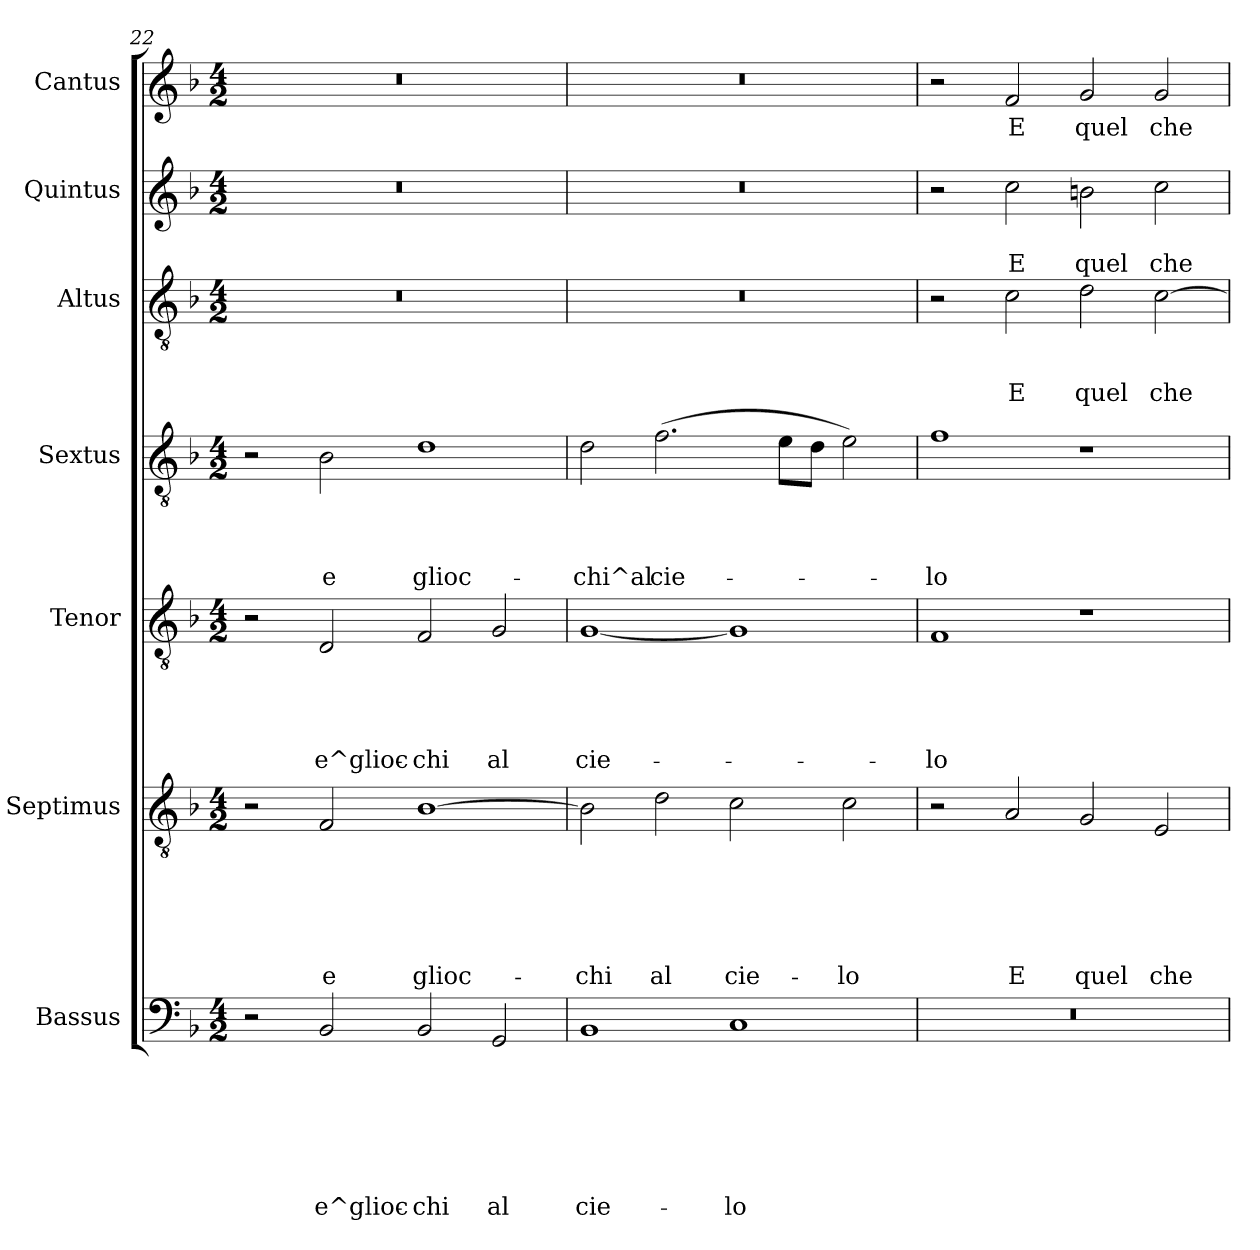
**kern	**text	**text	**text	**text	**text	**text	**text	**kern	**text	**text	**text	**text	**text	**text	**kern	**text	**text	**text	**text	**text	**kern	**text	**text	**text	**text	**kern	**text	**text	**text	**kern	**text	**text	**kern	**text
*part7	*part7	*part7	*part7	*part7	*part7	*part7	*part7	*part6	*part6	*part6	*part6	*part6	*part6	*part6	*part5	*part5	*part5	*part5	*part5	*part5	*part4	*part4	*part4	*part4	*part4	*part3	*part3	*part3	*part3	*part2	*part2	*part2	*part1	*part1
*staff7	*staff7	*staff7	*staff7	*staff7	*staff7	*staff7	*staff7	*staff6	*staff6	*staff6	*staff6	*staff6	*staff6	*staff6	*staff5	*staff5	*staff5	*staff5	*staff5	*staff5	*staff4	*staff4	*staff4	*staff4	*staff4	*staff3	*staff3	*staff3	*staff3	*staff2	*staff2	*staff2	*staff1	*staff1
*I"Bassus	*	*	*	*	*	*	*	*I"Septimus	*	*	*	*	*	*	*I"Tenor	*	*	*	*	*	*I"Sextus	*	*	*	*	*I"Altus	*	*	*	*I"Quintus	*	*	*I"Cantus	*
*clefF4	*	*	*	*	*	*	*	*clefGv2	*	*	*	*	*	*	*clefGv2	*	*	*	*	*	*clefGv2	*	*	*	*	*clefGv2	*	*	*	*clefG2	*	*	*clefG2	*
*k[b-]	*	*	*	*	*	*	*	*k[b-]	*	*	*	*	*	*	*k[b-]	*	*	*	*	*	*k[b-]	*	*	*	*	*k[b-]	*	*	*	*k[b-]	*	*	*k[b-]	*
*F:	*	*	*	*	*	*	*	*F:	*	*	*	*	*	*	*F:	*	*	*	*	*	*F:	*	*	*	*	*F:	*	*	*	*F:	*	*	*F:	*
*M4/2	*	*	*	*	*	*	*	*M4/2	*	*	*	*	*	*	*M4/2	*	*	*	*	*	*M4/2	*	*	*	*	*M4/2	*	*	*	*M4/2	*	*	*M4/2	*
=22	=22	=22	=22	=22	=22	=22	=22	=22	=22	=22	=22	=22	=22	=22	=22	=22	=22	=22	=22	=22	=22	=22	=22	=22	=22	=22	=22	=22	=22	=22	=22	=22	=22	=22
2r	.	.	.	.	.	.	.	2r	.	.	.	.	.	.	2r	.	.	.	.	.	2r	.	.	.	.	0r	.	.	.	0r	.	.	0r	.
!	!	!	!	!	!	!	!LO:LY:b	!	!	!	!	!	!	!LO:LY:b	!	!	!	!	!	!LO:LY:b	!	!	!	!	!LO:LY:b	!	!	!	!	!	!	!	!	!
2BB-/	.	.	.	.	.	.	e^glioc-	2F/	.	.	.	.	.	e	2D/	.	.	.	.	e^glioc-	2B-\	.	.	.	e	.	.	.	.	.	.	.	.	.
!	!	!	!	!	!	!	!LO:LY:b	!	!	!	!	!	!	!LO:LY:b	!	!	!	!	!	!LO:LY:b	!	!	!	!	!LO:LY:b	!	!	!	!	!	!	!	!	!
2BB-/	.	.	.	.	.	.	-chi	[>1B-	.	.	.	.	.	glioc-	2F/	.	.	.	.	-chi	1d	.	.	.	glioc-	.	.	.	.	.	.	.	.	.
!	!	!	!	!	!	!	!LO:LY:b	!	!	!	!	!	!	!	!	!	!	!	!	!LO:LY:b	!	!	!	!	!	!	!	!	!	!	!	!	!	!
2GG/	.	.	.	.	.	.	al	.	.	.	.	.	.	.	2G/	.	.	.	.	al	.	.	.	.	.	.	.	.	.	.	.	.	.	.
=23	=23	=23	=23	=23	=23	=23	=23	=23	=23	=23	=23	=23	=23	=23	=23	=23	=23	=23	=23	=23	=23	=23	=23	=23	=23	=23	=23	=23	=23	=23	=23	=23	=23	=23
!	!	!	!	!	!	!	!LO:LY:b	!	!	!	!	!	!	!LO:LY:b	!	!	!	!	!	!LO:LY:b	!	!	!	!	!LO:LY:b	!	!	!	!	!	!	!	!	!
1BB-	.	.	.	.	.	.	cie-	2B-\]	.	.	.	.	.	-chi	[<1G	.	.	.	.	cie-	2d\	.	.	.	-chi^al	0r	.	.	.	0r	.	.	0r	.
!	!	!	!	!	!	!	!	!	!	!	!	!	!	!LO:LY:b	!	!	!	!	!	!	!	!	!	!	!LO:LY:b	!	!	!	!	!	!	!	!	!
.	.	.	.	.	.	.	.	2d\	.	.	.	.	.	al	.	.	.	.	.	.	(>2.f\	.	.	.	cie-	.	.	.	.	.	.	.	.	.
!	!	!	!	!	!	!	!LO:LY:b	!	!	!	!	!	!	!LO:LY:b	!	!	!	!	!	!	!	!	!	!	!	!	!	!	!	!	!	!	!	!
1C	.	.	.	.	.	.	-lo	2c\	.	.	.	.	.	cie-	1G]	.	.	.	.	.	.	.	.	.	.	.	.	.	.	.	.	.	.	.
.	.	.	.	.	.	.	.	.	.	.	.	.	.	.	.	.	.	.	.	.	8e\L	.	.	.	.	.	.	.	.	.	.	.	.	.
.	.	.	.	.	.	.	.	.	.	.	.	.	.	.	.	.	.	.	.	.	8d\J	.	.	.	.	.	.	.	.	.	.	.	.	.
!	!	!	!	!	!	!	!	!	!	!	!	!	!	!LO:LY:b	!	!	!	!	!	!	!	!	!	!	!	!	!	!	!	!	!	!	!	!
.	.	.	.	.	.	.	.	2c\	.	.	.	.	.	-lo	.	.	.	.	.	.	2e\)	.	.	.	.	.	.	.	.	.	.	.	.	.
=24	=24	=24	=24	=24	=24	=24	=24	=24	=24	=24	=24	=24	=24	=24	=24	=24	=24	=24	=24	=24	=24	=24	=24	=24	=24	=24	=24	=24	=24	=24	=24	=24	=24	=24
!	!	!	!	!	!	!	!	!	!	!	!	!	!	!	!	!	!	!	!	!LO:LY:b	!	!	!	!	!LO:LY:b	!	!	!	!	!	!	!	!	!
0r	.	.	.	.	.	.	.	2r	.	.	.	.	.	.	1F	.	.	.	.	-lo	1f	.	.	.	-lo	2r	.	.	.	2r	.	.	2r	.
!	!	!	!	!	!	!	!	!	!	!	!	!	!	!LO:LY:b	!	!	!	!	!	!	!	!	!	!	!	!	!	!	!LO:LY:b	!	!	!LO:LY:b	!	!LO:LY:b
.	.	.	.	.	.	.	.	2A/	.	.	.	.	.	E	.	.	.	.	.	.	.	.	.	.	.	2c\	.	.	E	2cc\	.	E	2f/	E
!	!	!	!	!	!	!	!	!	!	!	!	!	!	!LO:LY:b	!	!	!	!	!	!	!	!	!	!	!	!	!	!	!LO:LY:b	!	!	!LO:LY:b	!	!LO:LY:b
.	.	.	.	.	.	.	.	2G/	.	.	.	.	.	quel	1r	.	.	.	.	.	1r	.	.	.	.	2d\	.	.	quel	2bn\	.	quel	2g/	quel
!	!	!	!	!	!	!	!	!	!	!	!	!	!	!LO:LY:b	!	!	!	!	!	!	!	!	!	!	!	!	!	!	!LO:LY:b	!	!	!LO:LY:b	!	!LO:LY:b
.	.	.	.	.	.	.	.	2E/	.	.	.	.	.	che	.	.	.	.	.	.	.	.	.	.	.	[>2c\	.	.	che	2cc\	.	che	2g/	che
=	=	=	=	=	=	=	=	=	=	=	=	=	=	=	=	=	=	=	=	=	=	=	=	=	=	=	=	=	=	=	=	=	=	=
*-	*-	*-	*-	*-	*-	*-	*-	*-	*-	*-	*-	*-	*-	*-	*-	*-	*-	*-	*-	*-	*-	*-	*-	*-	*-	*-	*-	*-	*-	*-	*-	*-	*-	*-
